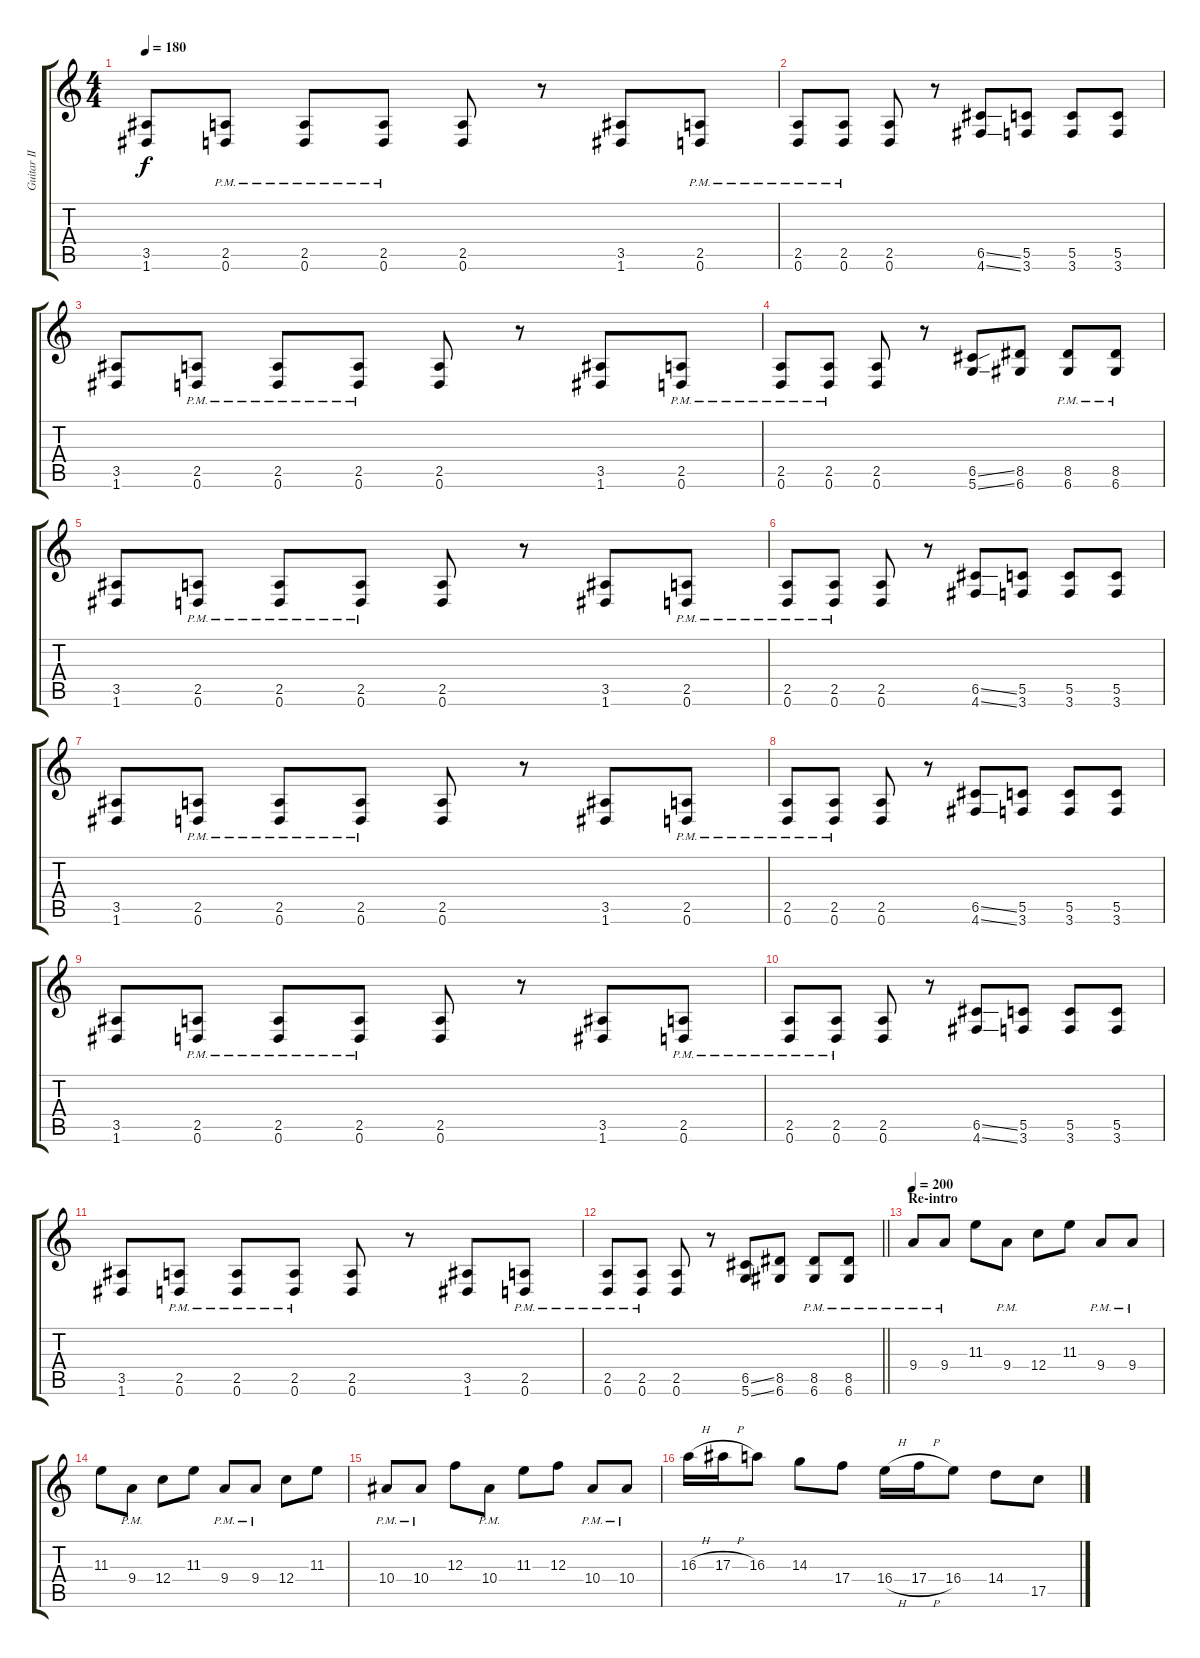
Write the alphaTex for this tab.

\track ("Guitar II" "Guitar II") {instrument distortionguitar}
\staff {score tabs}
\tuning (D4 A3 F3 C3 G2 D2) {hide}
\ts (4 4)
\tempo 180
\clef g2
\ks c
(3.5 1.6).8{dy f} (2.5{pm} 0.6{pm}).8 (2.5{pm} 0.6{pm}).8 (2.5{pm} 0.6{pm}).8 (2.5 0.6).8 r.8 (3.5 1.6).8 (2.5{pm} 0.6{pm}).8 |
(2.5{pm} 0.6{pm}).8 (2.5{pm} 0.6{pm}).8 (2.5 0.6).8 r.8 (6.5{ss} 4.6{ss}).8 (5.5 3.6).8 (5.5 3.6).8 (5.5 3.6).8 |
(3.5 1.6).8 (2.5{pm} 0.6{pm}).8 (2.5{pm} 0.6{pm}).8 (2.5{pm} 0.6{pm}).8 (2.5 0.6).8 r.8 (3.5 1.6).8 (2.5{pm} 0.6{pm}).8 |
(2.5{pm} 0.6{pm}).8 (2.5{pm} 0.6{pm}).8 (2.5 0.6).8 r.8 (6.5{ss} 5.6{ss}).8 (8.5 6.6).8 (8.5{pm} 6.6{pm}).8 (8.5{pm} 6.6{pm}).8 |
(3.5 1.6).8 (2.5{pm} 0.6{pm}).8 (2.5{pm} 0.6{pm}).8 (2.5{pm} 0.6{pm}).8 (2.5 0.6).8 r.8 (3.5 1.6).8 (2.5{pm} 0.6{pm}).8 |
(2.5{pm} 0.6{pm}).8 (2.5{pm} 0.6{pm}).8 (2.5 0.6).8 r.8 (6.5{ss} 4.6{ss}).8 (5.5 3.6).8 (5.5 3.6).8 (5.5 3.6).8 |
(3.5 1.6).8 (2.5{pm} 0.6{pm}).8 (2.5{pm} 0.6{pm}).8 (2.5{pm} 0.6{pm}).8 (2.5 0.6).8 r.8 (3.5 1.6).8 (2.5{pm} 0.6{pm}).8 |
(2.5{pm} 0.6{pm}).8 (2.5{pm} 0.6{pm}).8 (2.5 0.6).8 r.8 (6.5{ss} 4.6{ss}).8 (5.5 3.6).8 (5.5 3.6).8 (5.5 3.6).8 |
(3.5 1.6).8 (2.5{pm} 0.6{pm}).8 (2.5{pm} 0.6{pm}).8 (2.5{pm} 0.6{pm}).8 (2.5 0.6).8 r.8 (3.5 1.6).8 (2.5{pm} 0.6{pm}).8 |
(2.5{pm} 0.6{pm}).8 (2.5{pm} 0.6{pm}).8 (2.5 0.6).8 r.8 (6.5{ss} 4.6{ss}).8 (5.5 3.6).8 (5.5 3.6).8 (5.5 3.6).8 |
(3.5 1.6).8 (2.5{pm} 0.6{pm}).8 (2.5{pm} 0.6{pm}).8 (2.5{pm} 0.6{pm}).8 (2.5 0.6).8 r.8 (3.5 1.6).8 (2.5{pm} 0.6{pm}).8 |
\barLineRight lightlight
(2.5{pm} 0.6{pm}).8 (2.5{pm} 0.6{pm}).8 (2.5 0.6).8 r.8 (6.5{ss} 5.6{ss}).8 (8.5 6.6).8 (8.5{pm} 6.6{pm}).8 (8.5{pm} 6.6{pm}).8 |
\section ("" "Re-intro")
\tempo 200
9.4{pm}.8 9.4{pm}.8 11.3.8 9.4{pm}.8 12.4.8 11.3.8 9.4{pm}.8 9.4{pm}.8 |
11.3.8 9.4{pm}.8 12.4.8 11.3.8 9.4{pm}.8 9.4{pm}.8 12.4.8 11.3.8 |
10.4{pm}.8 10.4{pm}.8 12.3.8 10.4{pm}.8 11.3.8 12.3.8 10.4{pm}.8 10.4{pm}.8 |
16.3{h}.16 17.3{h}.16 16.3.8 14.3.8 17.4.8 16.4{h}.16 17.4{h}.16 16.4.8 14.4.8 17.5.8
